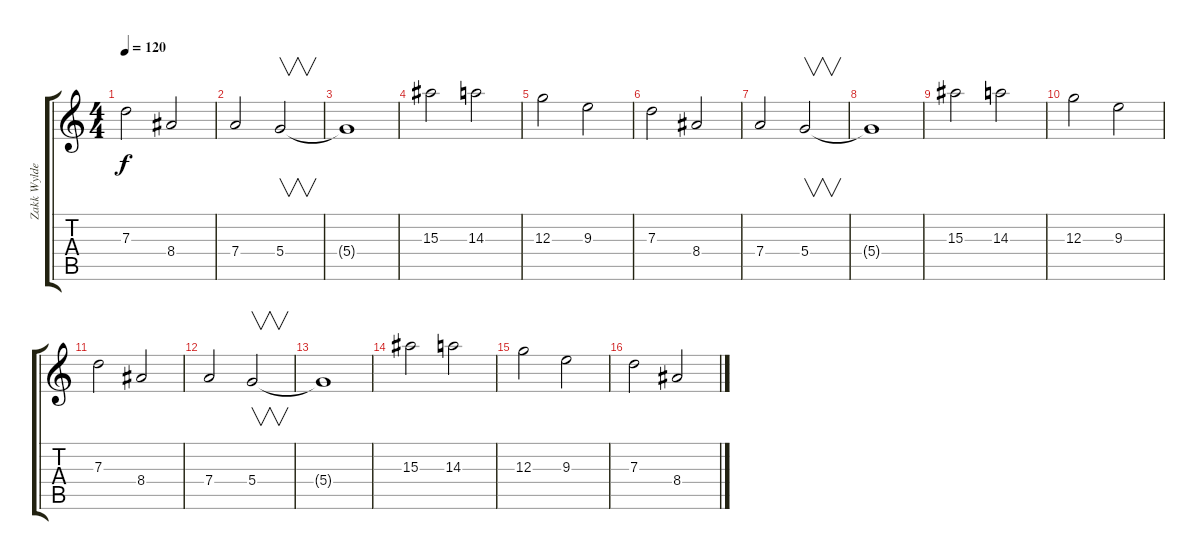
\track ("Zakk Wylde - Electric" "Zakk Wylde") {instrument overdrivenguitar}
\staff {score tabs}
\tuning (E4 B3 G3 D3 A2 E2) {hide}
\ts (4 4)
\tempo 120
\clef g2
\ks c
7.3.2{dy f} 8.4.2 |
7.4.2 5.4.2{v} |
5.4{t}.1{volume 6} |
15.3.2{volume 9} 14.3.2 |
12.3.2 9.3.2 |
7.3.2 8.4.2 |
7.4.2 5.4.2{v} |
5.4{t}.1{volume 6} |
15.3.2{volume 9} 14.3.2 |
12.3.2 9.3.2 |
7.3.2 8.4.2 |
7.4.2 5.4.2{v} |
5.4{t}.1{volume 6} |
15.3.2{volume 9} 14.3.2 |
12.3.2 9.3.2 |
7.3.2 8.4.2
